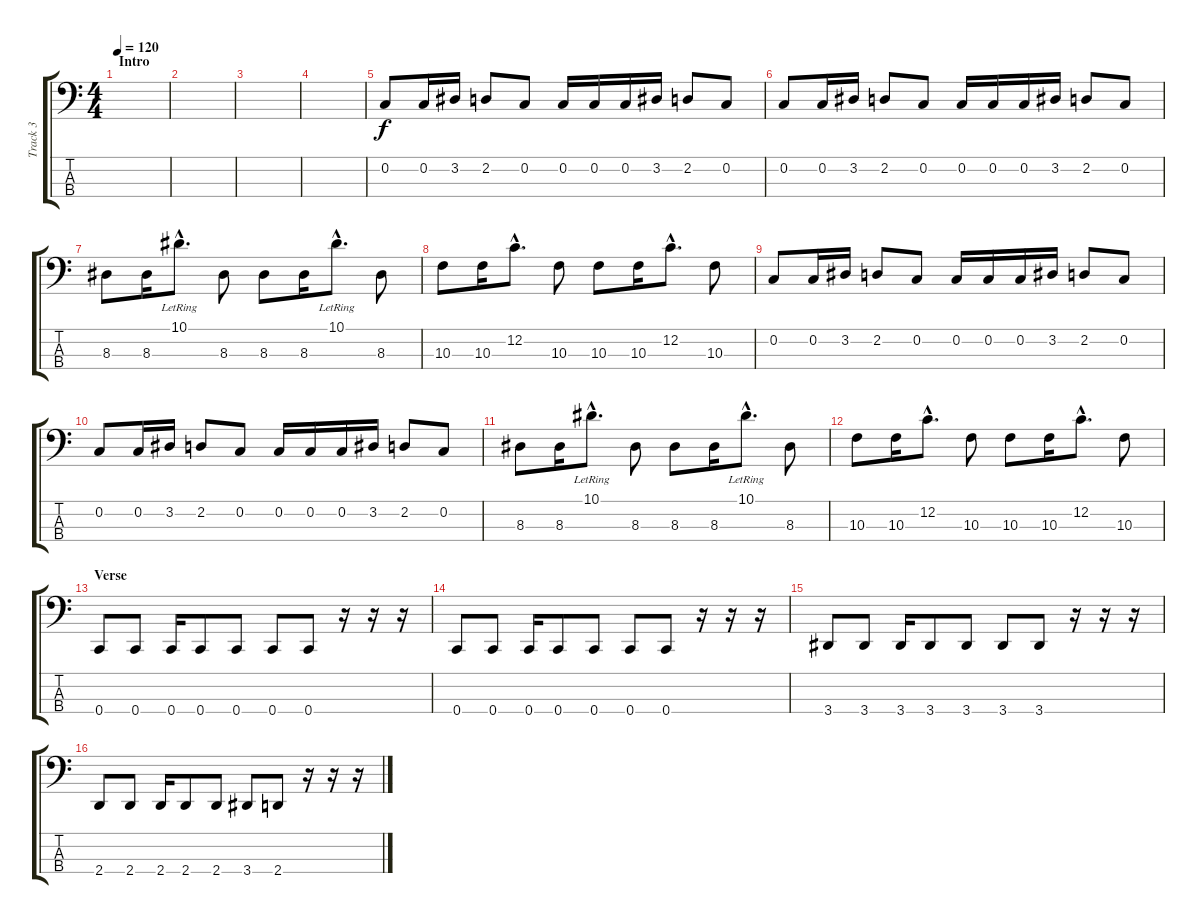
\track ("Track 3" "Track 3") {instrument electricbassfinger}
\staff {score tabs}
\tuning (F2 C2 G1 C1) {hide}
\ts (4 4)
\section ("" "Intro")
\tempo 120
\clef f4
\ks c
|
|
|
|
0.2.8 0.2.16 3.2.16 2.2.8 0.2.8 0.2.16 0.2.16 0.2.16 3.2.16 2.2.8 0.2.8 |
0.2.8 0.2.16 3.2.16 2.2.8 0.2.8 0.2.16 0.2.16 0.2.16 3.2.16 2.2.8 0.2.8 |
8.3.8 8.3.16 10.1{hac lr}.8{d} 8.3.8 8.3.8 8.3.16 10.1{hac lr}.8{d} 8.3.8 |
10.3.8 10.3.16 12.2{hac}.8{d} 10.3.8 10.3.8 10.3.16 12.2{hac}.8{d} 10.3.8 |
0.2.8 0.2.16 3.2.16 2.2.8 0.2.8 0.2.16 0.2.16 0.2.16 3.2.16 2.2.8 0.2.8 |
0.2.8 0.2.16 3.2.16 2.2.8 0.2.8 0.2.16 0.2.16 0.2.16 3.2.16 2.2.8 0.2.8 |
8.3.8 8.3.16 10.1{hac lr}.8{d} 8.3.8 8.3.8 8.3.16 10.1{hac lr}.8{d} 8.3.8 |
10.3.8 10.3.16 12.2{hac}.8{d} 10.3.8 10.3.8 10.3.16 12.2{hac}.8{d} 10.3.8 |
\section ("" "Verse")
0.4.8 0.4.8 0.4.16 0.4.8 0.4.8 0.4.8 0.4.8 r.16 r.16 r.16 |
0.4.8 0.4.8 0.4.16 0.4.8 0.4.8 0.4.8 0.4.8 r.16 r.16 r.16 |
3.4.8 3.4.8 3.4.16 3.4.8 3.4.8 3.4.8 3.4.8 r.16 r.16 r.16 |
2.4.8 2.4.8 2.4.16 2.4.8 2.4.8 3.4.8 2.4.8 r.16 r.16 r.16
